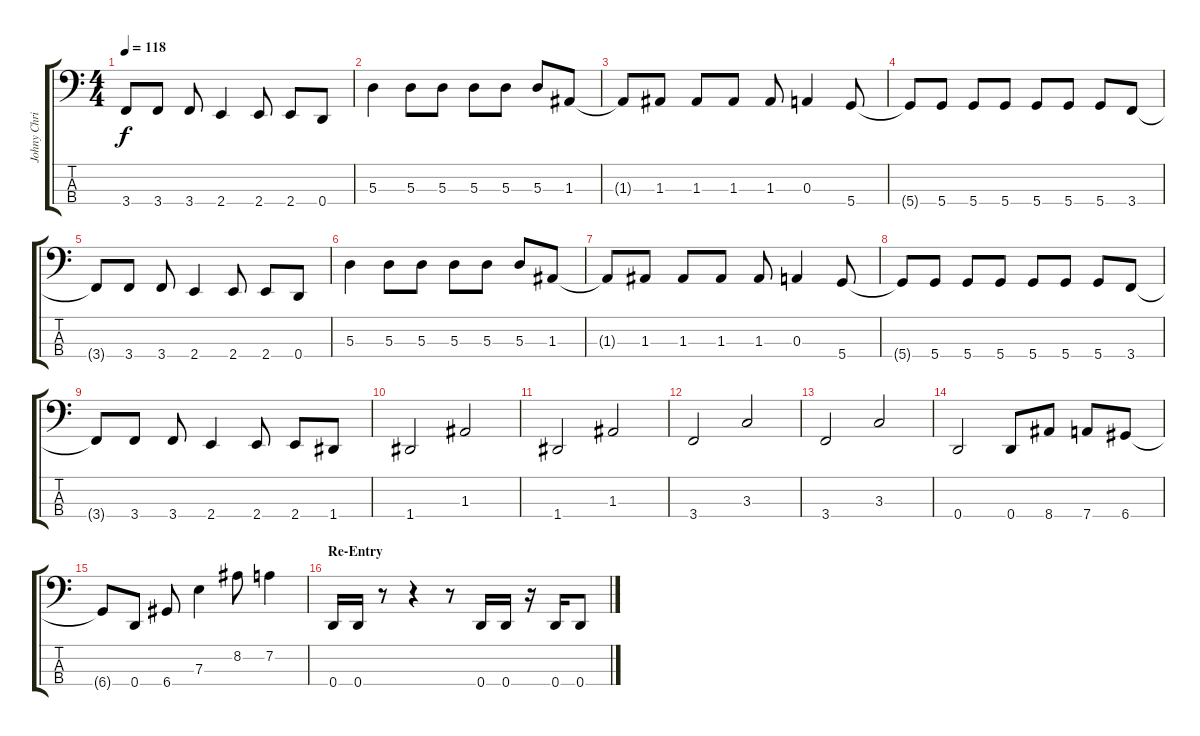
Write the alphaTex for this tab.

\track ("Johny Christ" "Johny Chri") {instrument electricbasspick}
\staff {score tabs}
\tuning (G2 D2 A1 D1) {hide}
\ts (4 4)
\tempo 118
\clef f4
\ks c
3.4{t}.8{dy f} 3.4.8 3.4.8 2.4.4 2.4.8 2.4.8 0.4.8 |
5.3.4 5.3.8 5.3.8 5.3.8 5.3.8 5.3.8 1.3.8 |
1.3{t}.8 1.3.8 1.3.8 1.3.8 1.3.8 0.3.4 5.4.8 |
5.4{t}.8 5.4.8 5.4.8 5.4.8 5.4.8 5.4.8 5.4.8 3.4.8 |
3.4{t}.8 3.4.8 3.4.8 2.4.4 2.4.8 2.4.8 0.4.8 |
5.3.4 5.3.8 5.3.8 5.3.8 5.3.8 5.3.8 1.3.8 |
1.3{t}.8 1.3.8 1.3.8 1.3.8 1.3.8 0.3.4 5.4.8 |
5.4{t}.8 5.4.8 5.4.8 5.4.8 5.4.8 5.4.8 5.4.8 3.4.8 |
3.4{t}.8 3.4.8 3.4.8 2.4.4 2.4.8 2.4.8 1.4.8 |
1.4.2 1.3.2 |
1.4.2 1.3.2 |
3.4.2 3.3.2 |
3.4.2 3.3.2 |
0.4.2 0.4.8 8.4.8 7.4.8 6.4.8 |
6.4{t}.8 0.4.8 6.4.8 7.3.4 8.2.8 7.2.4 |
\section ("" "Re-Entry")
0.4.16 0.4.16 r.8 r.4 r.8 0.4.16 0.4.16 r.16 0.4.16 0.4.8
